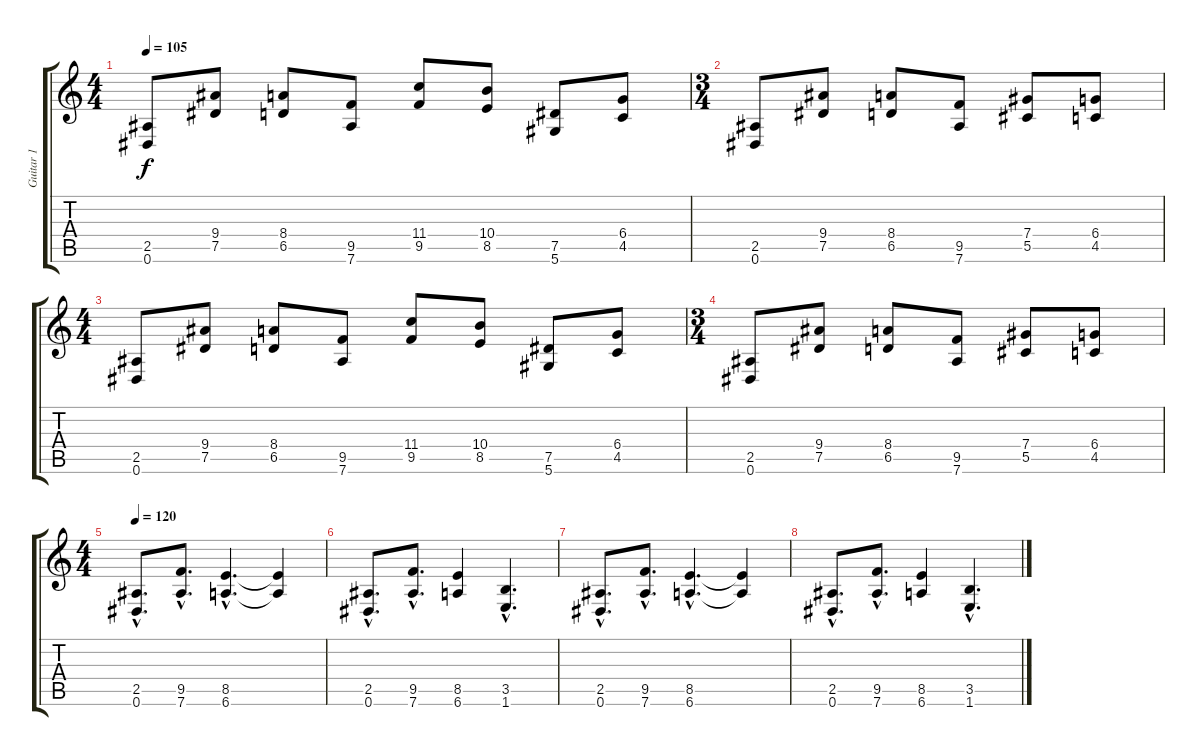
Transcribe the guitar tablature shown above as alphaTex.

\track ("Guitar 1" "Guitar 1") {instrument overdrivenguitar}
\staff {score tabs}
\tuning (Eb4 Bb3 Gb3 Db3 Ab2 Eb2) {hide}
\ts (4 4)
\tempo 105
\clef g2
\ks c
(2.5 0.6).8{dy f} (9.4 7.5).8 (8.4 6.5).8 (9.5 7.6).8 (11.4 9.5).8 (10.4 8.5).8 (7.5 5.6).8 (6.4 4.5).8 |
\ts (3 4)
(2.5 0.6).8 (9.4 7.5).8 (8.4 6.5).8 (9.5 7.6).8 (7.4 5.5).8 (6.4 4.5).8 |
\ts (4 4)
(2.5 0.6).8 (9.4 7.5).8 (8.4 6.5).8 (9.5 7.6).8 (11.4 9.5).8 (10.4 8.5).8 (7.5 5.6).8 (6.4 4.5).8 |
\ts (3 4)
(2.5 0.6).8 (9.4 7.5).8 (8.4 6.5).8 (9.5 7.6).8 (7.4 5.5).8 (6.4 4.5).8 |
\ts (4 4)
\tempo 120
(2.5{hac} 0.6).8{d} (9.5{hac} 7.6{hac}).8{d} (8.5{hac} 6.6{hac}).4{d} (8.5{t} 6.6{t}).4 |
(2.5{hac} 0.6{hac}).8{d} (9.5{hac} 7.6{hac}).8{d} (8.5 6.6).4 (3.5{hac} 1.6{hac}).4{d} |
(2.5{hac} 0.6).8{d} (9.5{hac} 7.6{hac}).8{d} (8.5{hac} 6.6{hac}).4{d} (8.5{t} 6.6{t}).4 |
(2.5{hac} 0.6{hac}).8{d} (9.5{hac} 7.6{hac}).8{d} (8.5 6.6).4 (3.5{hac} 1.6{hac}).4{d}
